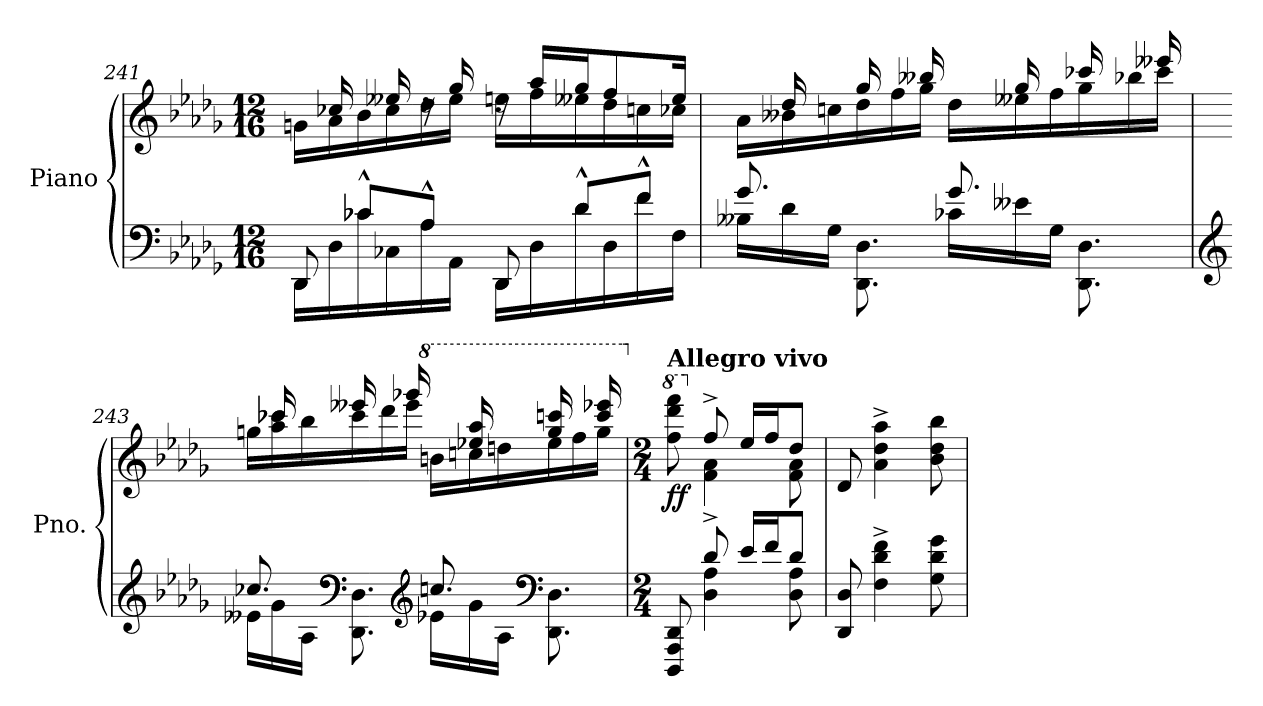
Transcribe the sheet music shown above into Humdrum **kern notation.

**kern	**kern	**dynam
*part1	*part1	*part1
*staff2	*staff1	*staff1/2
*I"Piano	*	*
*I'Pno.	*	*
*clefF4	*clefG2	*
*k[b-e-a-d-g-]	*k[b-e-a-d-g-]	*
*M12/16	*M12/16	*
=241	=241	=241
*^	*^	*
8DD-/	16DD-\LL	16ryy	16gn\LL	.
.	16D-\	16cc-X/	16a-\	.
8c-X^^/L	16c-\	16ryy	16b-\	.
.	16C-X\	16ee--X/	16cc-\	.
8A-^^/J	16A-\	16rdd	16dd-\	.
.	16AA-\JJ	16gg-/	16ee--\JJ	.
8DD-/	16DD-\LL	16rdd	16een\LL	.
.	16D-\	16aa-/LL	16ff\	.
8d-^^/L	16d-\	16gg-/J	16ee--X\	.
.	16D-\	8ff/	16dd-\	.
8f^^/J	16f\	.	16ccn\	.
.	16F\JJ	16ee--/Jk	16cc-X\JJ	.
!!LO:LB:g=z	!!
=242	=242	=242	=242	=242
8.g-/	16B--X\LL	16ryy	16a-\LL	.
.	16d-\	16dd-/	16b--X\	.
.	16G-\JJ	16ryy	16ccn\	.
8.ryy	8.DD-\ 8.D-\	16gg-/	16dd-\	.
.	.	16rffyy	16ff\	.
.	.	16bb--X/	16gg-\JJ	.
8.g-/	16c-X\LL	16rffyy	16dd-\LL	.
.	16e--X\	16gg-/	16ee--X\	.
.	16G-\JJ	16raayy	16ff\	.
8.ryy	8.DD-\ 8.D-\	16ccc-X/	16gg-\	.
.	.	16rcccyy	16bb-X\	.
.	.	16eee--X/	16ccc-\JJ	.
=243	=243	=243	=243	=243
*clefG2	*	*	*	*
8.cc-X/	16e--X\LL	16raayy	16ggn\LL	.
.	16g-\	16ccc-X/	16aa-\ 16ccc-\	.
.	16A-\JJ	16rcccyy	16bb-\	.
*clefF4	*	*	*	*
8.ryy	8.DD-\ 8.D-\	16eee--X/	16ccc-\	.
.	.	16reeeyy	16ddd-\	.
.	.	16ggg-X/	16eee--\JJ	.
*clefG2	*	*	*	*
*	*	*8va	*	*
8.ccn/	16e-X\LL	16ryy	16bbn\LL	.
.	16g-\	16eee-X/ 16aaa-/	16cccn\	.
.	16A-\JJ	16rddyy	16dddn\	.
*clefF4	*	*	*	*
8.ryy	8.DD-\ 8.D-\	16ggg/ 16ccccn/	16eee-\	.
.	.	16rffyy	16fff\	.
.	.	16cccc/ 16eeee-X/	16ggg\JJ	.
!!LO:LB:g=z	!!
=244	=244	=244	=244	=244
*M2/4	*	*M2/4	*	*
*	*	*X8va	*	*
*	*	*8va	*	*
!	!	!LO:TX:a:B:t=Allegro vivo	!	!
!	!	!	!	!LO:DY:b
8DDD-/ 8AAA-/ 8DD-/	8rcyy	8fff\ 8dddd-\ 8ffff\	8ryy	ff
*	*	*X8va	*	*
8d-^/	4D-\ 4A-\	8ff^/	4f\ 4a-\	.
16e-/LL	.	16ee-/LL	.	.
16f/J	.	16ff/J	.	.
8d-/J	8D-\ 8A-\	8dd-/J	8f\ 8a-\	.
*v	*v	*	*	*
*	*v	*v	*
=245	=245	=245
8DD-/ 8D-/	8d-/	.
4F\^ 4d-\^ 4f\^	4a-\^ 4dd-\^ 4aa-\^	.
8G-\ 8d-\ 8g-\	8b-\ 8dd-\ 8bb-\	.
=	=	=
*-	*-	*-
